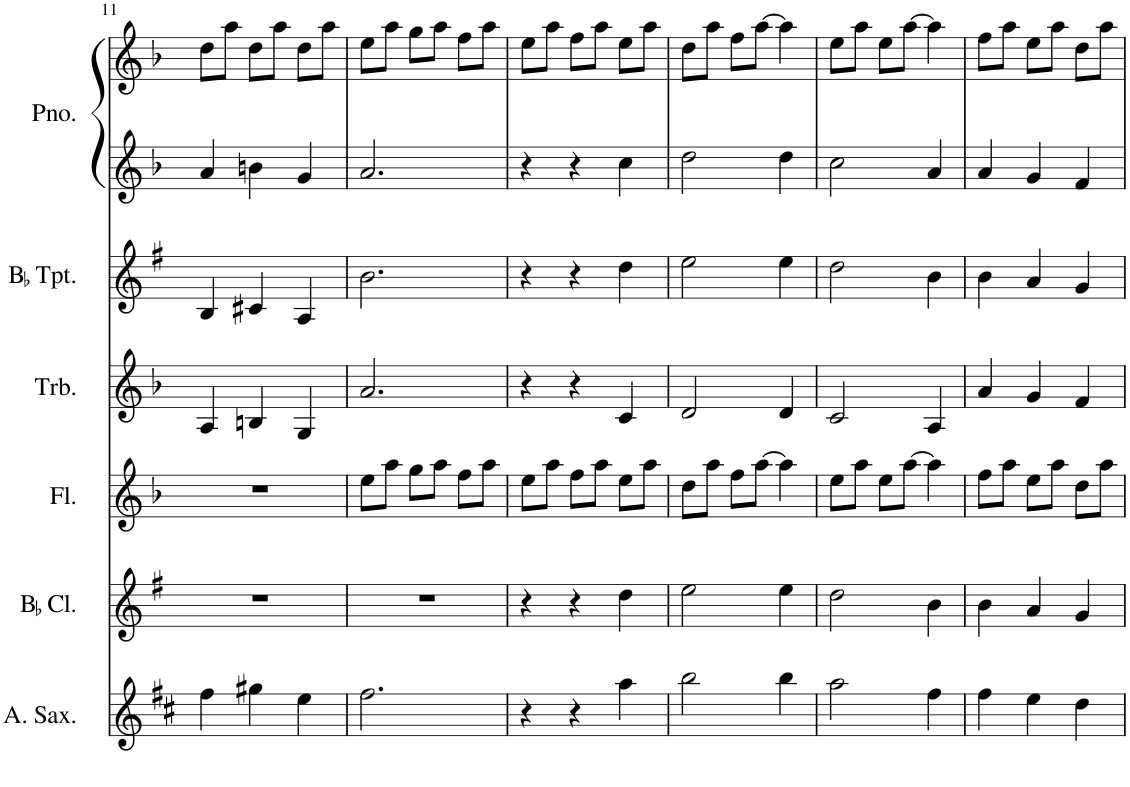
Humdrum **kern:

**kern	**kern	**kern	**kern	**kern	**kern	**kern
*part6	*part5	*part4	*part3	*part2	*part1	*part1
*staff7	*staff6	*staff5	*staff4	*staff3	*staff2	*staff1
*I"Alto Saxophone	*I"BaccidentalFlat Clarinet	*I"Flute	*I"Trombone	*I"BaccidentalFlat Trumpet	*I"Piano	*
*I'A. Sax.	*I'BaccidentalFlat Cl.	*I'Fl.	*I'Trb.	*I'BaccidentalFlat Tpt.	*I'Pno.	*
!!LO:PB:g=z
*clefG2	*clefG2	*clefG2	*clefG2	*clefG2	*clefG2	*clefG2
*Trd5c9	*Trd1c2	*	*	*Trd1c2	*	*
*k[f#c#]	*k[f#]	*k[b-]	*k[b-]	*k[f#]	*k[b-]	*k[b-]
*M3/4	*M3/4	*M3/4	*M3/4	*M3/4	*M3/4	*M3/4
=11	=11	=11	=11	=11	=11	=11
4ff#\	2.r	2.r	4A/	4B/	4a/	8dd\L
.	.	.	.	.	.	8aa\J
4gg#X\	.	.	4Bn/	4c#X/	4bn\	8dd\L
.	.	.	.	.	.	8aa\J
4ee\	.	.	4G/	4A/	4g/	8dd\L
.	.	.	.	.	.	8aa\J
=12	=12	=12	=12	=12	=12	=12
2.ff#\	2.r	8ee\L	2.a/	2.b\	2.a/	8ee\L
.	.	8aa\J	.	.	.	8aa\J
.	.	8gg\L	.	.	.	8gg\L
.	.	8aa\J	.	.	.	8aa\J
.	.	8ff\L	.	.	.	8ff\L
.	.	8aa\J	.	.	.	8aa\J
=13	=13	=13	=13	=13	=13	=13
4r	4r	8ee\L	4r	4r	4r	8ee\L
.	.	8aa\J	.	.	.	8aa\J
4r	4r	8ff\L	4r	4r	4r	8ff\L
.	.	8aa\J	.	.	.	8aa\J
4aa\	4dd\	8ee\L	4c/	4dd\	4cc\	8ee\L
.	.	8aa\J	.	.	.	8aa\J
=14	=14	=14	=14	=14	=14	=14
2bb\	2ee\	8dd\L	2d/	2ee\	2dd\	8dd\L
.	.	8aa\J	.	.	.	8aa\J
.	.	8ff\L	.	.	.	8ff\L
.	.	[8aa\J	.	.	.	[8aa\J
4bb\	4ee\	4aa\]	4d/	4ee\	4dd\	4aa\]
=15	=15	=15	=15	=15	=15	=15
2aa\	2dd\	8ee\L	2c/	2dd\	2cc\	8ee\L
.	.	8aa\J	.	.	.	8aa\J
.	.	8ee\L	.	.	.	8ee\L
.	.	[8aa\J	.	.	.	[8aa\J
4ff#\	4b\	4aa\]	4A/	4b\	4a/	4aa\]
=16	=16	=16	=16	=16	=16	=16
4ff#\	4b\	8ff\L	4a/	4b\	4a/	8ff\L
.	.	8aa\J	.	.	.	8aa\J
4ee\	4a/	8ee\L	4g/	4a/	4g/	8ee\L
.	.	8aa\J	.	.	.	8aa\J
4dd\	4g/	8dd\L	4f/	4g/	4f/	8dd\L
.	.	8aa\J	.	.	.	8aa\J
=	=	=	=	=	=	=
*-	*-	*-	*-	*-	*-	*-
